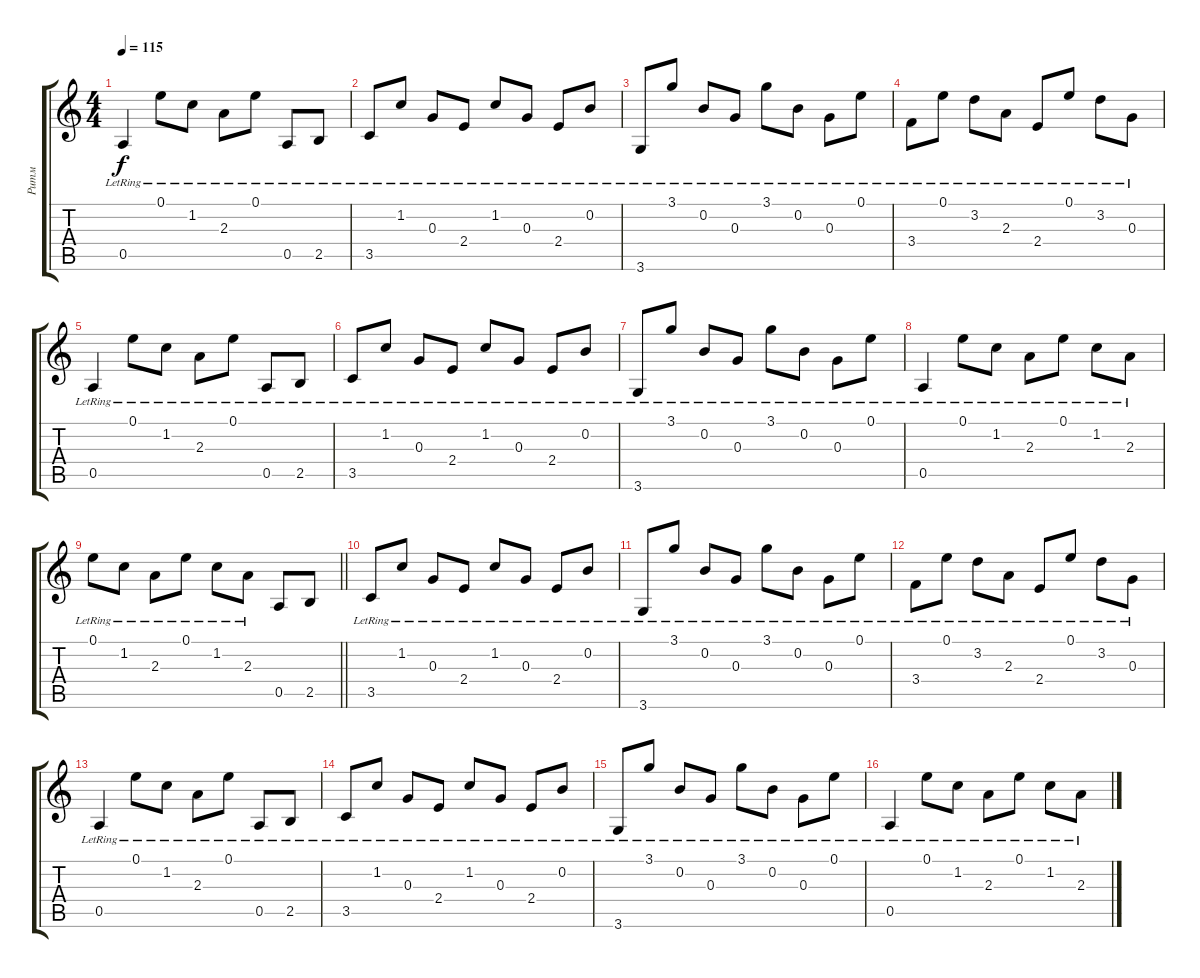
\track ("Ритм" "Ритм") {instrument electricguitarclean}
\staff {score tabs}
\tuning (E4 B3 G3 D3 A2 E2) {hide}
\ts (4 4)
\tempo 115
\clef g2
\ks c
0.5{lr}.4{dy f} 0.1{lr}.8 1.2{lr}.8 2.3{lr}.8 0.1{lr}.8 0.5{lr}.8 2.5{lr}.8 |
3.5{lr}.8 1.2{lr}.8 0.3{lr}.8 2.4{lr}.8 1.2{lr}.8 0.3{lr}.8 2.4{lr}.8 0.2{lr}.8 |
3.6{lr}.8 3.1{lr}.8 0.2{lr}.8 0.3{lr}.8 3.1{lr}.8 0.2{lr}.8 0.3{lr}.8 0.1{lr}.8 |
3.4{lr}.8 0.1{lr}.8 3.2{lr}.8 2.3{lr}.8 2.4{lr}.8 0.1{lr}.8 3.2{lr}.8 0.3{lr}.8 |
0.5{lr}.4 0.1{lr}.8 1.2{lr}.8 2.3{lr}.8 0.1{lr}.8 0.5{lr}.8 2.5{lr}.8 |
3.5{lr}.8 1.2{lr}.8 0.3{lr}.8 2.4{lr}.8 1.2{lr}.8 0.3{lr}.8 2.4{lr}.8 0.2{lr}.8 |
3.6{lr}.8 3.1{lr}.8 0.2{lr}.8 0.3{lr}.8 3.1{lr}.8 0.2{lr}.8 0.3{lr}.8 0.1{lr}.8 |
0.5{lr}.4 0.1{lr}.8 1.2{lr}.8 2.3{lr}.8 0.1{lr}.8 1.2{lr}.8 2.3{lr}.8 |
\barLineRight lightlight
0.1{lr}.8 1.2{lr}.8 2.3{lr}.8 0.1{lr}.8 1.2{lr}.8 2.3{lr}.8 0.5.8 2.5.8 |
3.5{lr}.8 1.2{lr}.8 0.3{lr}.8 2.4{lr}.8 1.2{lr}.8 0.3{lr}.8 2.4{lr}.8 0.2{lr}.8 |
3.6{lr}.8 3.1{lr}.8 0.2{lr}.8 0.3{lr}.8 3.1{lr}.8 0.2{lr}.8 0.3{lr}.8 0.1{lr}.8 |
3.4{lr}.8 0.1{lr}.8 3.2{lr}.8 2.3{lr}.8 2.4{lr}.8 0.1{lr}.8 3.2{lr}.8 0.3{lr}.8 |
0.5{lr}.4 0.1{lr}.8 1.2{lr}.8 2.3{lr}.8 0.1{lr}.8 0.5{lr}.8 2.5{lr}.8 |
3.5{lr}.8 1.2{lr}.8 0.3{lr}.8 2.4{lr}.8 1.2{lr}.8 0.3{lr}.8 2.4{lr}.8 0.2{lr}.8 |
3.6{lr}.8 3.1{lr}.8 0.2{lr}.8 0.3{lr}.8 3.1{lr}.8 0.2{lr}.8 0.3{lr}.8 0.1{lr}.8 |
0.5{lr}.4 0.1{lr}.8 1.2{lr}.8 2.3{lr}.8 0.1{lr}.8 1.2{lr}.8 2.3{lr}.8
